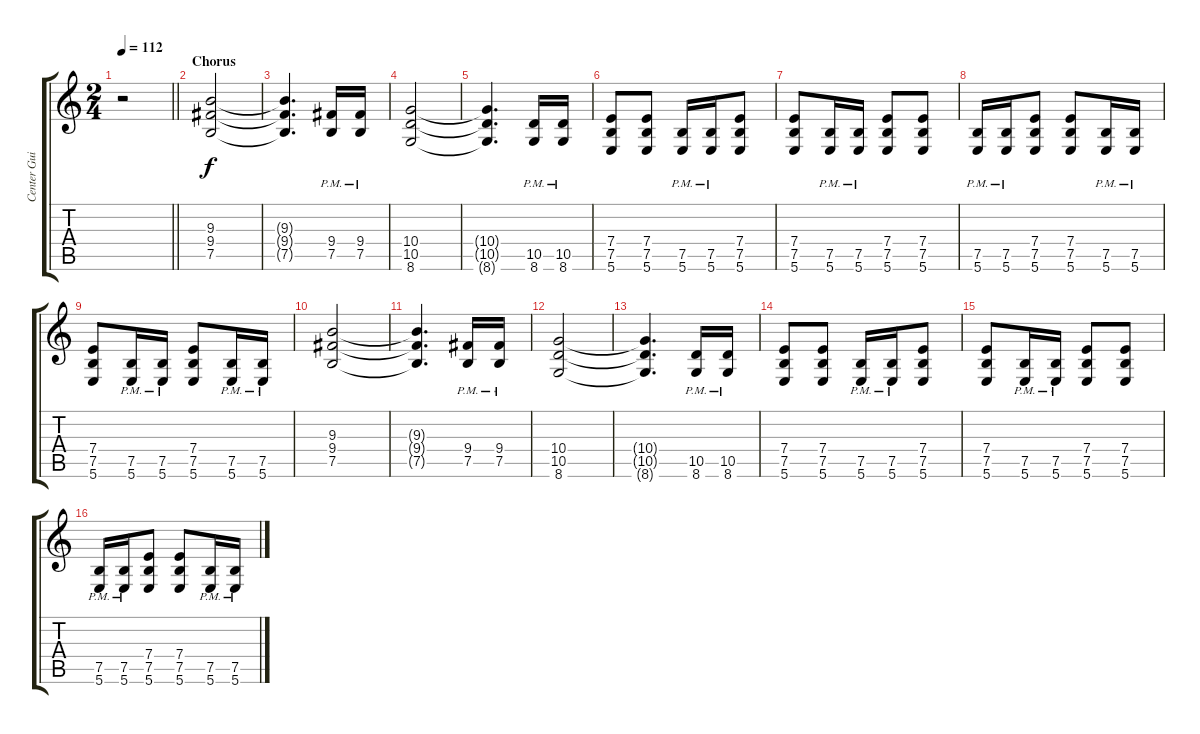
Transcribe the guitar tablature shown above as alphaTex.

\track ("Center Guitar I" "Center Gui") {instrument distortionguitar}
\staff {score tabs}
\tuning (B3 Gb3 D3 A2 E2 B1) {hide}
\ts (2 4)
\tempo 112
\clef g2
\barLineRight lightlight
\ks c
r.2{dy f} |
\section ("" "Chorus")
(9.3 9.4 7.5).2 |
(9.3{t} 9.4{t} 7.5{t}).4{d} (9.4{pm} 7.5{pm}).16 (9.4{pm} 7.5{pm}).16 |
(10.4 10.5 8.6).2 |
(10.4{t} 10.5{t} 8.6{t}).4{d} (10.5{pm} 8.6{pm}).16 (10.5{pm} 8.6{pm}).16 |
(7.4 7.5 5.6).8 (7.4 7.5 5.6).8 (7.5{pm} 5.6{pm}).16 (7.5{pm} 5.6{pm}).16 (7.4 7.5 5.6).8 |
(7.4 7.5 5.6).8 (7.5{pm} 5.6{pm}).16 (7.5{pm} 5.6{pm}).16 (7.4 7.5 5.6).8 (7.4 7.5 5.6).8 |
(7.5{pm} 5.6{pm}).16 (7.5{pm} 5.6{pm}).16 (7.4 7.5 5.6).8 (7.4 7.5 5.6).8 (7.5{pm} 5.6{pm}).16 (7.5{pm} 5.6{pm}).16 |
(7.4 7.5 5.6).8 (7.5{pm} 5.6{pm}).16 (7.5{pm} 5.6{pm}).16 (7.4 7.5 5.6).8 (7.5{pm} 5.6{pm}).16 (7.5{pm} 5.6{pm}).16 |
(9.3 9.4 7.5).2 |
(9.3{t} 9.4{t} 7.5{t}).4{d} (9.4{pm} 7.5{pm}).16 (9.4{pm} 7.5{pm}).16 |
(10.4 10.5 8.6).2 |
(10.4{t} 10.5{t} 8.6{t}).4{d} (10.5{pm} 8.6{pm}).16 (10.5{pm} 8.6{pm}).16 |
(7.4 7.5 5.6).8 (7.4 7.5 5.6).8 (7.5{pm} 5.6{pm}).16 (7.5{pm} 5.6{pm}).16 (7.4 7.5 5.6).8 |
(7.4 7.5 5.6).8 (7.5{pm} 5.6{pm}).16 (7.5{pm} 5.6{pm}).16 (7.4 7.5 5.6).8 (7.4 7.5 5.6).8 |
(7.5{pm} 5.6{pm}).16 (7.5{pm} 5.6{pm}).16 (7.4 7.5 5.6).8 (7.4 7.5 5.6).8 (7.5{pm} 5.6{pm}).16 (7.5{pm} 5.6{pm}).16
